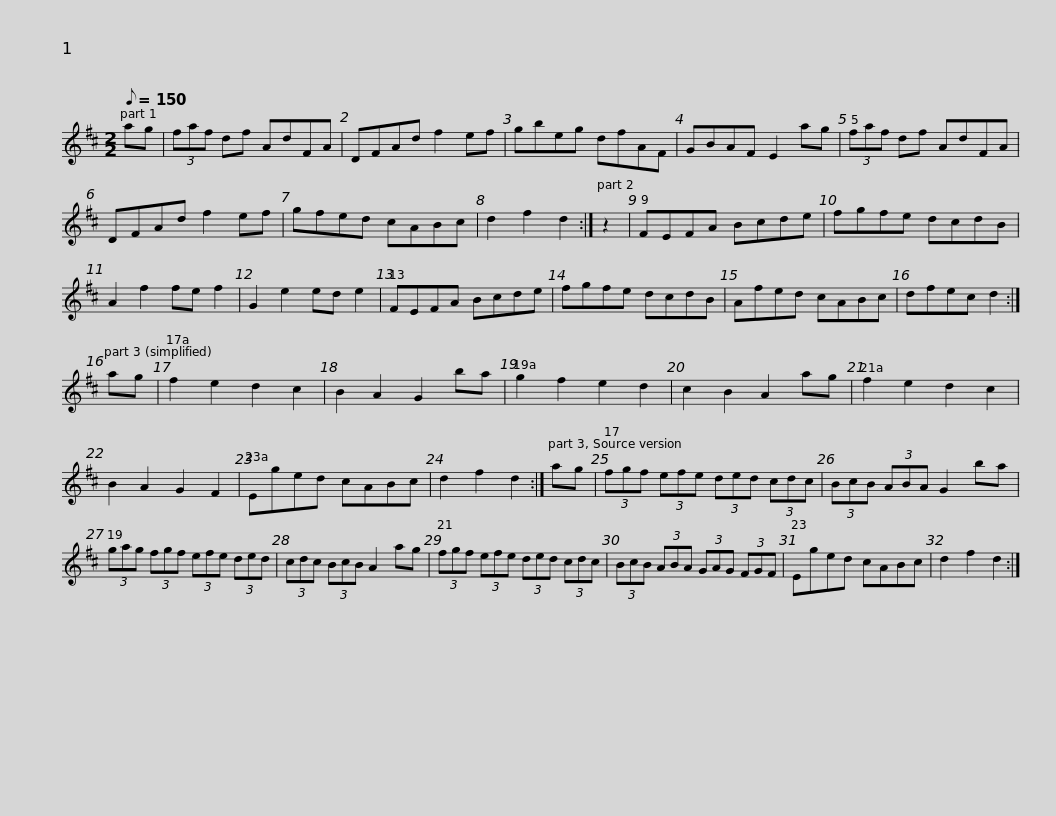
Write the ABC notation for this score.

X:1
L:1/8
Q:1/8=150
M:2/2
I:linebreak $
K:D
V:1 treble
V:1
 ag | (3faf df AdFA | DFAd f2 ef | gbeg dfAF | GBAF E2 ag | %5
 (3faf df AdFA |$ DFAd f2 ef | gfed cABc | d2 f2 d2 :| z2 | %10
 FEFA Bcde | fgfe dcdB | A2 f2 fe f2 |$ G2 e2 ed e2 | FEFA Bcde | %15
 fgfe dcdB | Afed cABc | dfec d2 :| ag | f2 e2 d2 c2 |$ %20
 B2 A2 G2 ba | g2 f2 e2 d2 | c2 B2 A2 ag | f2 e2 d2 c2 | B2 A2 G2 F2 | %25
 Eged cABc | d2 f2 d2 :| ag |$ (3fgf (3efe (3ded (3cdc | (3BcB (3ABA G2 ba | %30
 (3gag (3fgf (3efe (3ded | (3cdc (3BcB A2 ag |$ (3fgf (3efe (3ded (3cdc | (3BcB (3ABA (3GAG (3FGF | Eged cABc | %35
 d2 f2 d2 :| %36
